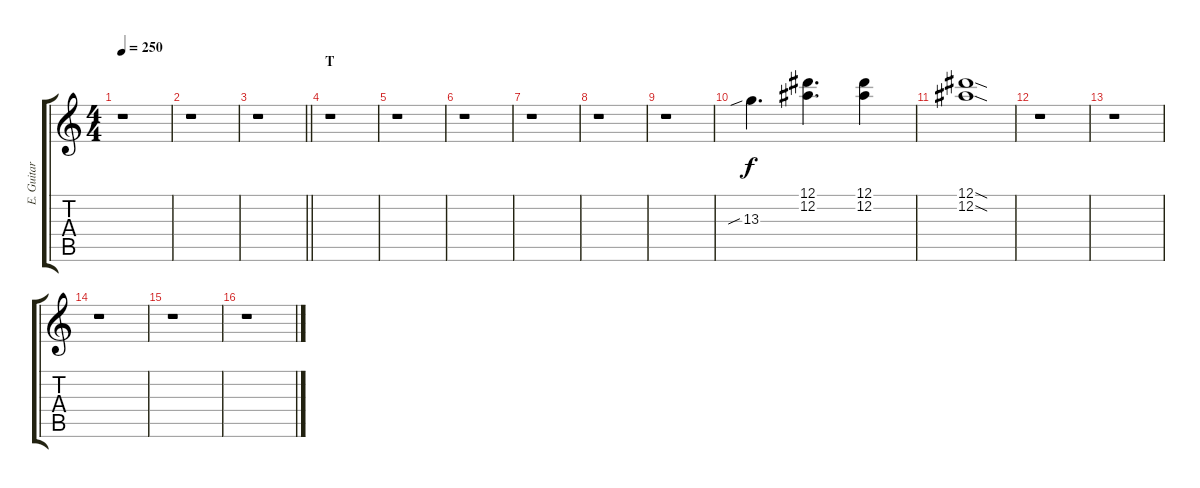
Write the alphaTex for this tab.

\track ("E. Guitar III" "E. Guitar ") {instrument overdrivenguitar}
\staff {score tabs}
\tuning (Eb4 Bb3 Gb3 Db3 Ab2 Eb2) {hide}
\ts (4 4)
\tempo 250
\clef g2
\ks c
r.1{dy fff} |
r.1 |
\barLineRight lightlight
r.1 |
\section ("" "T")
r.1 |
r.1 |
r.1 |
r.1 |
r.1 |
r.1 |
13.3{sib}.4{d dy f} (12.1 12.2).4{d} (12.1 12.2).4 |
(12.1{sod} 12.2{sod}).1 |
r.1 |
r.1 |
r.1 |
r.1 |
r.1
